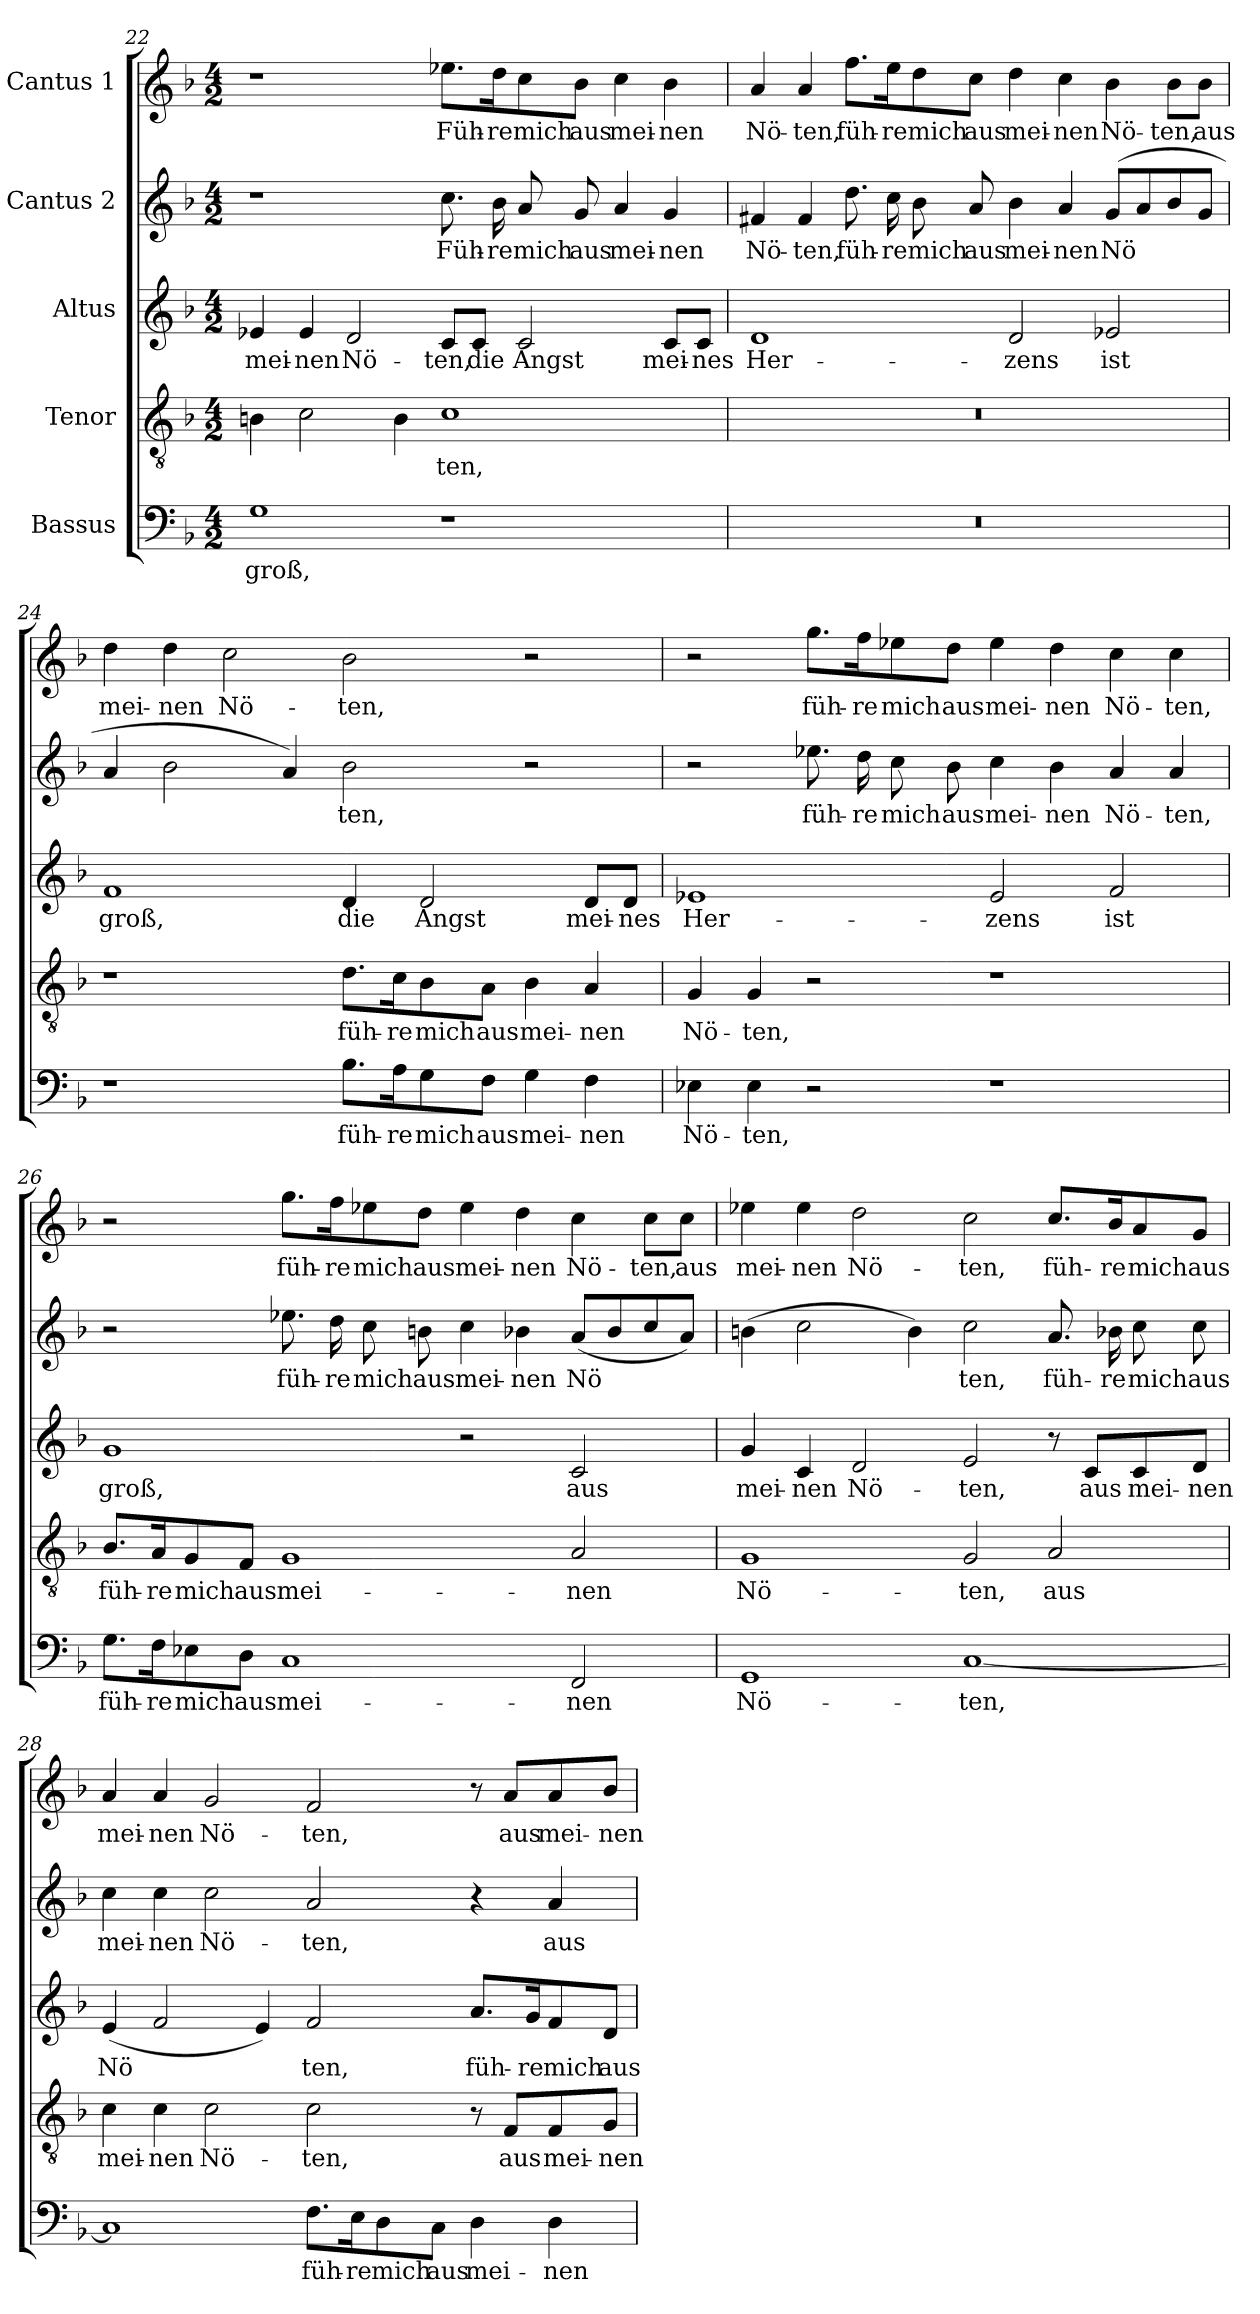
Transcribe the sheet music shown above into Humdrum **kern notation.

**kern	**text	**kern	**text	**kern	**text	**kern	**text	**kern	**text
*part5	*part5	*part4	*part4	*part3	*part3	*part2	*part2	*part1	*part1
*staff5	*staff5	*staff4	*staff4	*staff3	*staff3	*staff2	*staff2	*staff1	*staff1
*I"Bassus	*	*I"Tenor	*	*I"Altus	*	*I"Cantus 2	*	*I"Cantus 1	*
*clefF4	*	*clefGv2	*	*clefG2	*	*clefG2	*	*clefG2	*
*k[b-]	*	*k[b-]	*	*k[b-]	*	*k[b-]	*	*k[b-]	*
*F:	*	*F:	*	*F:	*	*F:	*	*F:	*
*M4/2	*	*M4/2	*	*M4/2	*	*M4/2	*	*M4/2	*
=22	=22	=22	=22	=22	=22	=22	=22	=22	=22
!	!LO:LY:b	!	!	!	!LO:LY:b	!	!	!	!
1G	groß,	4Bn\	.	4e-X/	mei-	1r	.	1r	.
!	!	!	!	!	!LO:LY:b	!	!	!	!
.	.	2c\	.	4e-/	-nen	.	.	.	.
!	!	!	!	!	!LO:LY:b	!	!	!	!
.	.	.	.	2d/	Nö-	.	.	.	.
.	.	4B\	.	.	.	.	.	.	.
!	!	!	!LO:LY:b	!	!LO:LY:b	!	!LO:LY:b	!	!LO:LY:b
1r	.	1c	ten,	8c/L	-ten,	8.cc\	Füh-	8.ee-X\L	Füh-
!	!	!	!	!	!LO:LY:b	!	!	!	!
.	.	.	.	8c/J	die	.	.	.	.
!	!	!	!	!	!	!	!LO:LY:b	!	!LO:LY:b
.	.	.	.	.	.	16b-\	-re	16dd\K	-re
!	!	!	!	!	!LO:LY:b	!	!LO:LY:b	!	!LO:LY:b
.	.	.	.	2c/	Angst	8a/	mich	8cc\	mich
!	!	!	!	!	!	!	!LO:LY:b	!	!LO:LY:b
.	.	.	.	.	.	8g/	aus	8b-\J	aus
!	!	!	!	!	!	!	!LO:LY:b	!	!LO:LY:b
.	.	.	.	.	.	4a/	mei-	4cc\	mei-
!	!	!	!	!	!LO:LY:b	!	!LO:LY:b	!	!LO:LY:b
.	.	.	.	8c/L	mei-	4g/	-nen	4b-\	-nen
!	!	!	!	!	!LO:LY:b	!	!	!	!
.	.	.	.	8c/J	-nes	.	.	.	.
!!LO:LB:g=z
=23	=23	=23	=23	=23	=23	=23	=23	=23	=23
!	!	!	!	!	!LO:LY:b	!	!LO:LY:b	!	!LO:LY:b
0r	.	0r	.	1d	Her-	4f#X/	Nö-	4a/	Nö-
!	!	!	!	!	!	!	!LO:LY:b	!	!LO:LY:b
.	.	.	.	.	.	4f#/	-ten,	4a/	-ten,
!	!	!	!	!	!	!	!LO:LY:b	!	!LO:LY:b
.	.	.	.	.	.	8.dd\	füh-	8.ff\L	füh-
!	!	!	!	!	!	!	!LO:LY:b	!	!LO:LY:b
.	.	.	.	.	.	16cc\	-re	16ee\K	-re
!	!	!	!	!	!	!	!LO:LY:b	!	!LO:LY:b
.	.	.	.	.	.	8b-\	mich	8dd\	mich
!	!	!	!	!	!	!	!LO:LY:b	!	!LO:LY:b
.	.	.	.	.	.	8a/	aus	8cc\J	aus
!	!	!	!	!	!LO:LY:b	!	!LO:LY:b	!	!LO:LY:b
.	.	.	.	2d/	-zens	4b-\	mei-	4dd\	mei-
!	!	!	!	!	!	!	!LO:LY:b	!	!LO:LY:b
.	.	.	.	.	.	4a/	-nen	4cc\	-nen
!	!	!	!	!	!LO:LY:b	!	!LO:LY:b	!	!LO:LY:b
.	.	.	.	2e-X/	ist	(<8g/L	Nö	4b-\	Nö-
.	.	.	.	.	.	8a/	.	.	.
!	!	!	!	!	!	!	!	!	!LO:LY:b
.	.	.	.	.	.	8b-/	.	8b-\L	-ten,
!	!	!	!	!	!	!	!	!	!LO:LY:b
.	.	.	.	.	.	8g/J	.	8b-\J	aus
=24	=24	=24	=24	=24	=24	=24	=24	=24	=24
!	!	!	!	!	!LO:LY:b	!	!	!	!LO:LY:b
1r	.	1r	.	1f	groß,	4a/	.	4dd\	mei-
!	!	!	!	!	!	!	!	!	!LO:LY:b
.	.	.	.	.	.	2b-\	.	4dd\	-nen
!	!	!	!	!	!	!	!	!	!LO:LY:b
.	.	.	.	.	.	.	.	2cc\	Nö-
.	.	.	.	.	.	4a/)	.	.	.
!	!LO:LY:b	!	!LO:LY:b	!	!LO:LY:b	!	!LO:LY:b	!	!LO:LY:b
8.B-\L	füh-	8.d\L	füh-	4d/	die	2b-\	ten,	2b-\	-ten,
!	!LO:LY:b	!	!LO:LY:b	!	!	!	!	!	!
16A\K	-re	16c\K	-re	.	.	.	.	.	.
!	!LO:LY:b	!	!LO:LY:b	!	!LO:LY:b	!	!	!	!
8G\	mich	8B-\	mich	2d/	Angst	.	.	.	.
!	!LO:LY:b	!	!LO:LY:b	!	!	!	!	!	!
8F\J	aus	8A\J	aus	.	.	.	.	.	.
!	!LO:LY:b	!	!LO:LY:b	!	!	!	!	!	!
4G\	mei-	4B-\	mei-	.	.	2r	.	2r	.
!	!LO:LY:b	!	!LO:LY:b	!	!LO:LY:b	!	!	!	!
4F\	-nen	4A/	-nen	8d/L	mei-	.	.	.	.
!	!	!	!	!	!LO:LY:b	!	!	!	!
.	.	.	.	8d/J	-nes	.	.	.	.
!!LO:LB:g=z
=25	=25	=25	=25	=25	=25	=25	=25	=25	=25
!	!LO:LY:b	!	!LO:LY:b	!	!LO:LY:b	!	!	!	!
4E-X\	Nö-	4G/	Nö-	1e-X	Her-	2r	.	2r	.
!	!LO:LY:b	!	!LO:LY:b	!	!	!	!	!	!
4E-\	-ten,	4G/	-ten,	.	.	.	.	.	.
!	!	!	!	!	!	!	!LO:LY:b	!	!LO:LY:b
2r	.	2r	.	.	.	8.ee-X\	füh-	8.gg\L	füh-
!	!	!	!	!	!	!	!LO:LY:b	!	!LO:LY:b
.	.	.	.	.	.	16dd\	-re	16ff\K	-re
!	!	!	!	!	!	!	!LO:LY:b	!	!LO:LY:b
.	.	.	.	.	.	8cc\	mich	8ee-X\	mich
!	!	!	!	!	!	!	!LO:LY:b	!	!LO:LY:b
.	.	.	.	.	.	8b-\	aus	8dd\J	aus
!	!	!	!	!	!LO:LY:b	!	!LO:LY:b	!	!LO:LY:b
1r	.	1r	.	2e-/	-zens	4cc\	mei-	4ee-\	mei-
!	!	!	!	!	!	!	!LO:LY:b	!	!LO:LY:b
.	.	.	.	.	.	4b-\	-nen	4dd\	-nen
!	!	!	!	!	!LO:LY:b	!	!LO:LY:b	!	!LO:LY:b
.	.	.	.	2f/	ist	4a/	Nö-	4cc\	Nö-
!	!	!	!	!	!	!	!LO:LY:b	!	!LO:LY:b
.	.	.	.	.	.	4a/	-ten,	4cc\	-ten,
=26	=26	=26	=26	=26	=26	=26	=26	=26	=26
!	!LO:LY:b	!	!LO:LY:b	!	!LO:LY:b	!	!	!	!
8.G\L	füh-	8.B-/L	füh-	1g	groß,	2r	.	2r	.
!	!LO:LY:b	!	!LO:LY:b	!	!	!	!	!	!
16F\K	-re	16A/K	-re	.	.	.	.	.	.
!	!LO:LY:b	!	!LO:LY:b	!	!	!	!	!	!
8E-X\	mich	8G/	mich	.	.	.	.	.	.
!	!LO:LY:b	!	!LO:LY:b	!	!	!	!	!	!
8D\J	aus	8F/J	aus	.	.	.	.	.	.
!	!LO:LY:b	!	!LO:LY:b	!	!	!	!LO:LY:b	!	!LO:LY:b
1C	mei-	1G	mei-	.	.	8.ee-X\	füh-	8.gg\L	füh-
!	!	!	!	!	!	!	!LO:LY:b	!	!LO:LY:b
.	.	.	.	.	.	16dd\	-re	16ff\K	-re
!	!	!	!	!	!	!	!LO:LY:b	!	!LO:LY:b
.	.	.	.	.	.	8cc\	mich	8ee-X\	mich
!	!	!	!	!	!	!	!LO:LY:b	!	!LO:LY:b
.	.	.	.	.	.	8bn\	aus	8dd\J	aus
!	!	!	!	!	!	!	!LO:LY:b	!	!LO:LY:b
.	.	.	.	2r	.	4cc\	mei-	4ee-\	mei-
!	!	!	!	!	!	!	!LO:LY:b	!	!LO:LY:b
.	.	.	.	.	.	4b-X\	-nen	4dd\	-nen
!	!LO:LY:b	!	!LO:LY:b	!	!LO:LY:b	!	!LO:LY:b	!	!LO:LY:b
2FF/	-nen	2A/	-nen	2c/	aus	(>8a/L	Nö	4cc\	Nö-
.	.	.	.	.	.	8b-/	.	.	.
!	!	!	!	!	!	!	!	!	!LO:LY:b
.	.	.	.	.	.	8cc/	.	8cc\L	-ten,
!	!	!	!	!	!	!	!	!	!LO:LY:b
.	.	.	.	.	.	8a/J)	.	8cc\J	aus
!!LO:PB:g=z
=27	=27	=27	=27	=27	=27	=27	=27	=27	=27
!	!LO:LY:b	!	!LO:LY:b	!	!LO:LY:b	!	!	!	!LO:LY:b
1GG	Nö-	1G	Nö-	4g/	mei-	(>4bn\	.	4ee-X\	mei-
!	!	!	!	!	!LO:LY:b	!	!	!	!LO:LY:b
.	.	.	.	4c/	-nen	2cc\	.	4ee-\	-nen
!	!	!	!	!	!LO:LY:b	!	!	!	!LO:LY:b
.	.	.	.	2d/	Nö-	.	.	2dd\	Nö-
.	.	.	.	.	.	4b\)	.	.	.
!	!LO:LY:b	!	!LO:LY:b	!	!LO:LY:b	!	!LO:LY:b	!	!LO:LY:b
[1C	-ten,	2G/	-ten,	2e/	-ten,	2cc\	ten,	2cc\	-ten,
!	!	!	!LO:LY:b	!	!	!	!LO:LY:b	!	!LO:LY:b
.	.	2A/	aus	8r	.	8.a/	füh-	8.cc/L	füh-
!	!	!	!	!	!LO:LY:b	!	!	!	!
.	.	.	.	8c/L	aus	.	.	.	.
!	!	!	!	!	!	!	!LO:LY:b	!	!LO:LY:b
.	.	.	.	.	.	16b-X\	-re	16b-/K	-re
!	!	!	!	!	!LO:LY:b	!	!LO:LY:b	!	!LO:LY:b
.	.	.	.	8c/	mei-	8cc\	mich	8a/	mich
!	!	!	!	!	!LO:LY:b	!	!LO:LY:b	!	!LO:LY:b
.	.	.	.	8d/J	-nen	8cc\	aus	8g/J	aus
=28	=28	=28	=28	=28	=28	=28	=28	=28	=28
!	!	!	!LO:LY:b	!	!LO:LY:b	!	!LO:LY:b	!	!LO:LY:b
1C]	.	4c\	mei-	(<4e/	Nö	4cc\	mei-	4a/	mei-
!	!	!	!LO:LY:b	!	!	!	!LO:LY:b	!	!LO:LY:b
.	.	4c\	-nen	2f/	.	4cc\	-nen	4a/	-nen
!	!	!	!LO:LY:b	!	!	!	!LO:LY:b	!	!LO:LY:b
.	.	2c\	Nö-	.	.	2cc\	Nö-	2g/	Nö-
.	.	.	.	4e/)	.	.	.	.	.
!	!LO:LY:b	!	!LO:LY:b	!	!LO:LY:b	!	!LO:LY:b	!	!LO:LY:b
8.F\L	füh-	2c\	-ten,	2f/	ten,	2a/	-ten,	2f/	-ten,
!	!LO:LY:b	!	!	!	!	!	!	!	!
16E\K	-re	.	.	.	.	.	.	.	.
!	!LO:LY:b	!	!	!	!	!	!	!	!
8D\	mich	.	.	.	.	.	.	.	.
!	!LO:LY:b	!	!	!	!	!	!	!	!
8C\J	aus	.	.	.	.	.	.	.	.
!	!LO:LY:b	!	!	!	!LO:LY:b	!	!	!	!
4D\	mei-	8r	.	8.a/L	füh-	4r	.	8r	.
!	!	!	!LO:LY:b	!	!	!	!	!	!LO:LY:b
.	.	8F/L	aus	.	.	.	.	8a/L	aus
!	!	!	!	!	!LO:LY:b	!	!	!	!
.	.	.	.	16g/K	-re	.	.	.	.
!	!LO:LY:b	!	!LO:LY:b	!	!LO:LY:b	!	!LO:LY:b	!	!LO:LY:b
4D\	-nen	8F/	mei-	8f/	mich	4a/	aus	8a/	mei-
!	!	!	!LO:LY:b	!	!LO:LY:b	!	!	!	!LO:LY:b
.	.	8G/J	-nen	8d/J	aus	.	.	8b-/J	-nen
=	=	=	=	=	=	=	=	=	=
*-	*-	*-	*-	*-	*-	*-	*-	*-	*-
